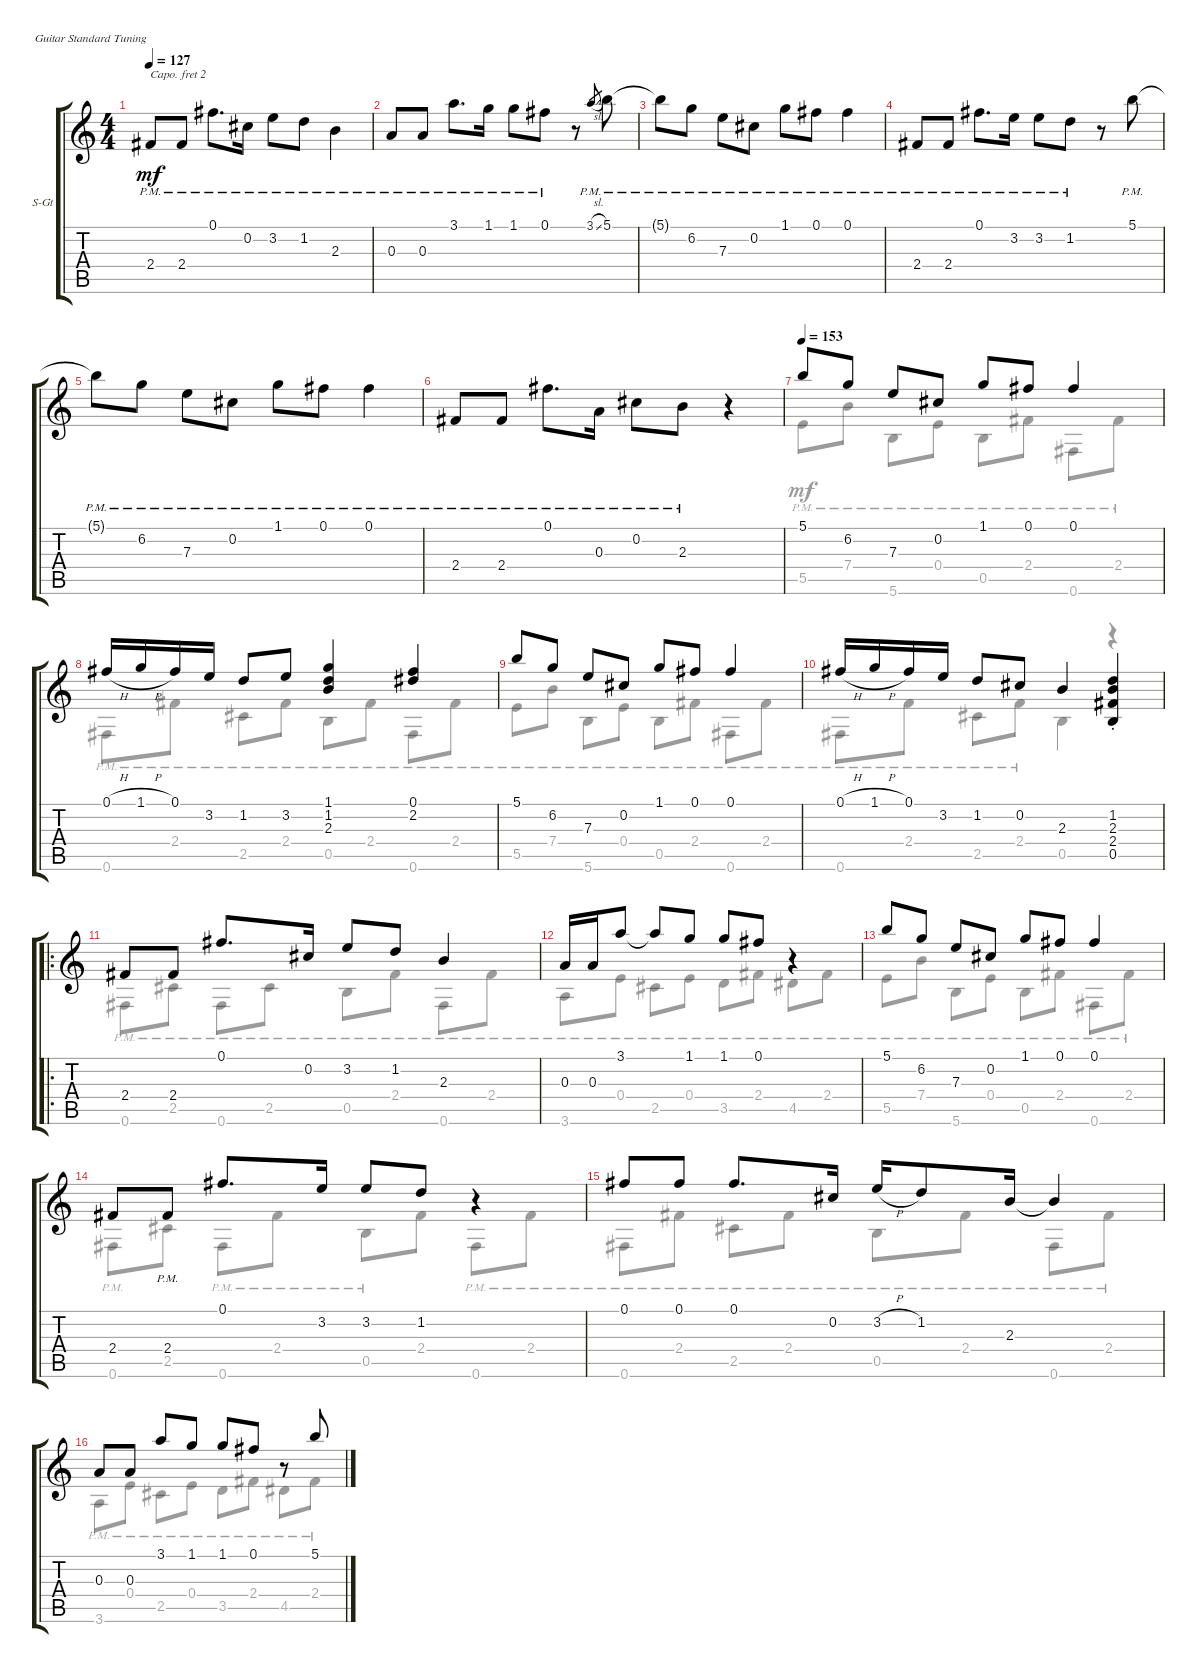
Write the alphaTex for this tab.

\defaultSystemsLayout 4
\bracketExtendMode groupsimilarinstruments
\firstSystemTrackNameOrientation horizontal
\otherSystemsTrackNameOrientation horizontal
\track ("Steel Guitar" "S-Gt") {instrument acousticguitarsteel}
\staff {score tabs}
\capo 2
\tuning (E4 B3 G3 D3 A2 E2)
\voice
\ts (4 4)
\tempo 127
\clef g2
\ks c
2.4{pm}.8{dy mf instrument acousticguitarsteel} 2.4{pm}.8 0.1{pm}.8{d} 0.2{pm}.16 3.2{pm}.8 1.2{pm}.8 2.3{pm}.4 |
0.3{pm}.8 0.3{pm}.8 3.1{pm}.8{d} 1.1{pm}.16 1.1{pm}.8 0.1{pm}.8 r.8 3.1{sl pm}.8{gr} 5.1{pm}.8 |
5.1{pm t}.8 6.2{pm}.8 7.3{pm}.8 0.2{pm}.8 1.1{pm}.8 0.1{pm}.8 0.1{pm}.4 |
2.4{pm}.8 2.4{pm}.8 0.1{pm}.8{d} 3.2{pm}.16 3.2{pm}.8 1.2{pm}.8 r.8 5.1{pm}.8 |
5.1{pm t}.8 6.2{pm}.8 7.3{pm}.8 0.2{pm}.8 1.1{pm}.8 0.1{pm}.8 0.1{pm}.4 |
2.4{pm}.8 2.4{pm}.8 0.1{pm}.8{d} 0.3{pm}.16 0.2{pm}.8 2.3{pm}.8 r.4 |
\tempo 153
5.1.8 6.2.8 7.3.8 0.2.8 1.1.8 0.1.8 0.1.4 |
0.1{h}.16 1.1{h}.16 0.1.16 3.2.16 1.2.8 3.2.8 (1.1 1.2 2.3).4 (0.1 2.2).4 |
5.1.8 6.2.8 7.3.8 0.2.8 1.1.8 0.1.8 0.1.4 |
0.1{h}.16 1.1{h}.16 0.1.16 3.2.16 1.2.8 0.2.8 2.3.4 (1.2{st} 2.3{st} 2.4{st} 0.5{st}).4 |
\ro
2.4.8 2.4.8 0.1.8{d} 0.2.16 3.2.8 1.2.8 2.3.4 |
0.3.16 0.3.16 3.1.8 3.1{t}.8 1.1.8 1.1.8 0.1.8 r.4 |
5.1.8 6.2.8 7.3.8 0.2.8 1.1.8 0.1.8 0.1.4 |
2.4.8 2.4{pm}.8 0.1.8{d} 3.2.16 3.2.8 1.2.8 r.4 |
0.1.8 0.1.8 0.1.8{d} 0.2.16 3.2{h}.16 1.2.8 2.3.16 2.3{t}.4 |
0.3.8 0.3.8 3.1.8 1.1.8 1.1.8 0.1.8 r.8 5.1.8
\voice
\clef g2
\ottava regular
\simile none
\ks c
|
|
|
|
|
|
5.5{pm}.8 7.4{pm}.8 5.6{pm}.8 0.4{pm}.8 0.5{pm}.8 2.4{pm}.8 0.6{pm}.8 2.4{pm}.8 |
0.6{pm}.8 2.4{pm}.8 2.5{pm}.8 2.4{pm}.8 0.5{pm}.8 2.4{pm}.8 0.6{pm}.8 2.4{pm}.8 |
5.5{pm}.8 7.4{pm}.8 5.6{pm}.8 0.4{pm}.8 0.5{pm}.8 2.4{pm}.8 0.6{pm}.8 2.4{pm}.8 |
0.6{pm}.8 2.4{pm}.8 2.5{pm}.8 2.4{pm}.8 0.5.4 r.4 |
0.6{pm}.8 2.5{pm}.8 0.6{pm}.8 2.5{pm}.8 0.5{pm}.8 2.4{pm}.8 0.6{pm}.8 2.4{pm}.8 |
3.6{pm}.8 0.4{pm}.8 2.5{pm}.8 0.4{pm}.8 3.5{pm}.8 2.4{pm}.8 4.5{pm}.8 2.4{pm}.8 |
5.5{pm}.8 7.4{pm}.8 5.6{pm}.8 0.4{pm}.8 0.5{pm}.8 2.4{pm}.8 0.6{pm}.8 2.4{pm}.8 |
0.6{pm}.8 2.5.8 0.6{pm}.8 2.4{pm}.8 0.5{pm}.8 2.4.8 0.6{pm}.8 2.4{pm}.8 |
0.6{pm}.8 2.4{pm}.8 2.5{pm}.8 2.4{pm}.8 0.5{pm}.8 2.4{pm}.8 0.6{pm}.8 2.4{pm}.8 |
3.6{pm}.8 0.4{pm}.8 2.5{pm}.8 0.4{pm}.8 3.5{pm}.8 2.4{pm}.8 4.5{pm}.8 2.4{pm}.8
